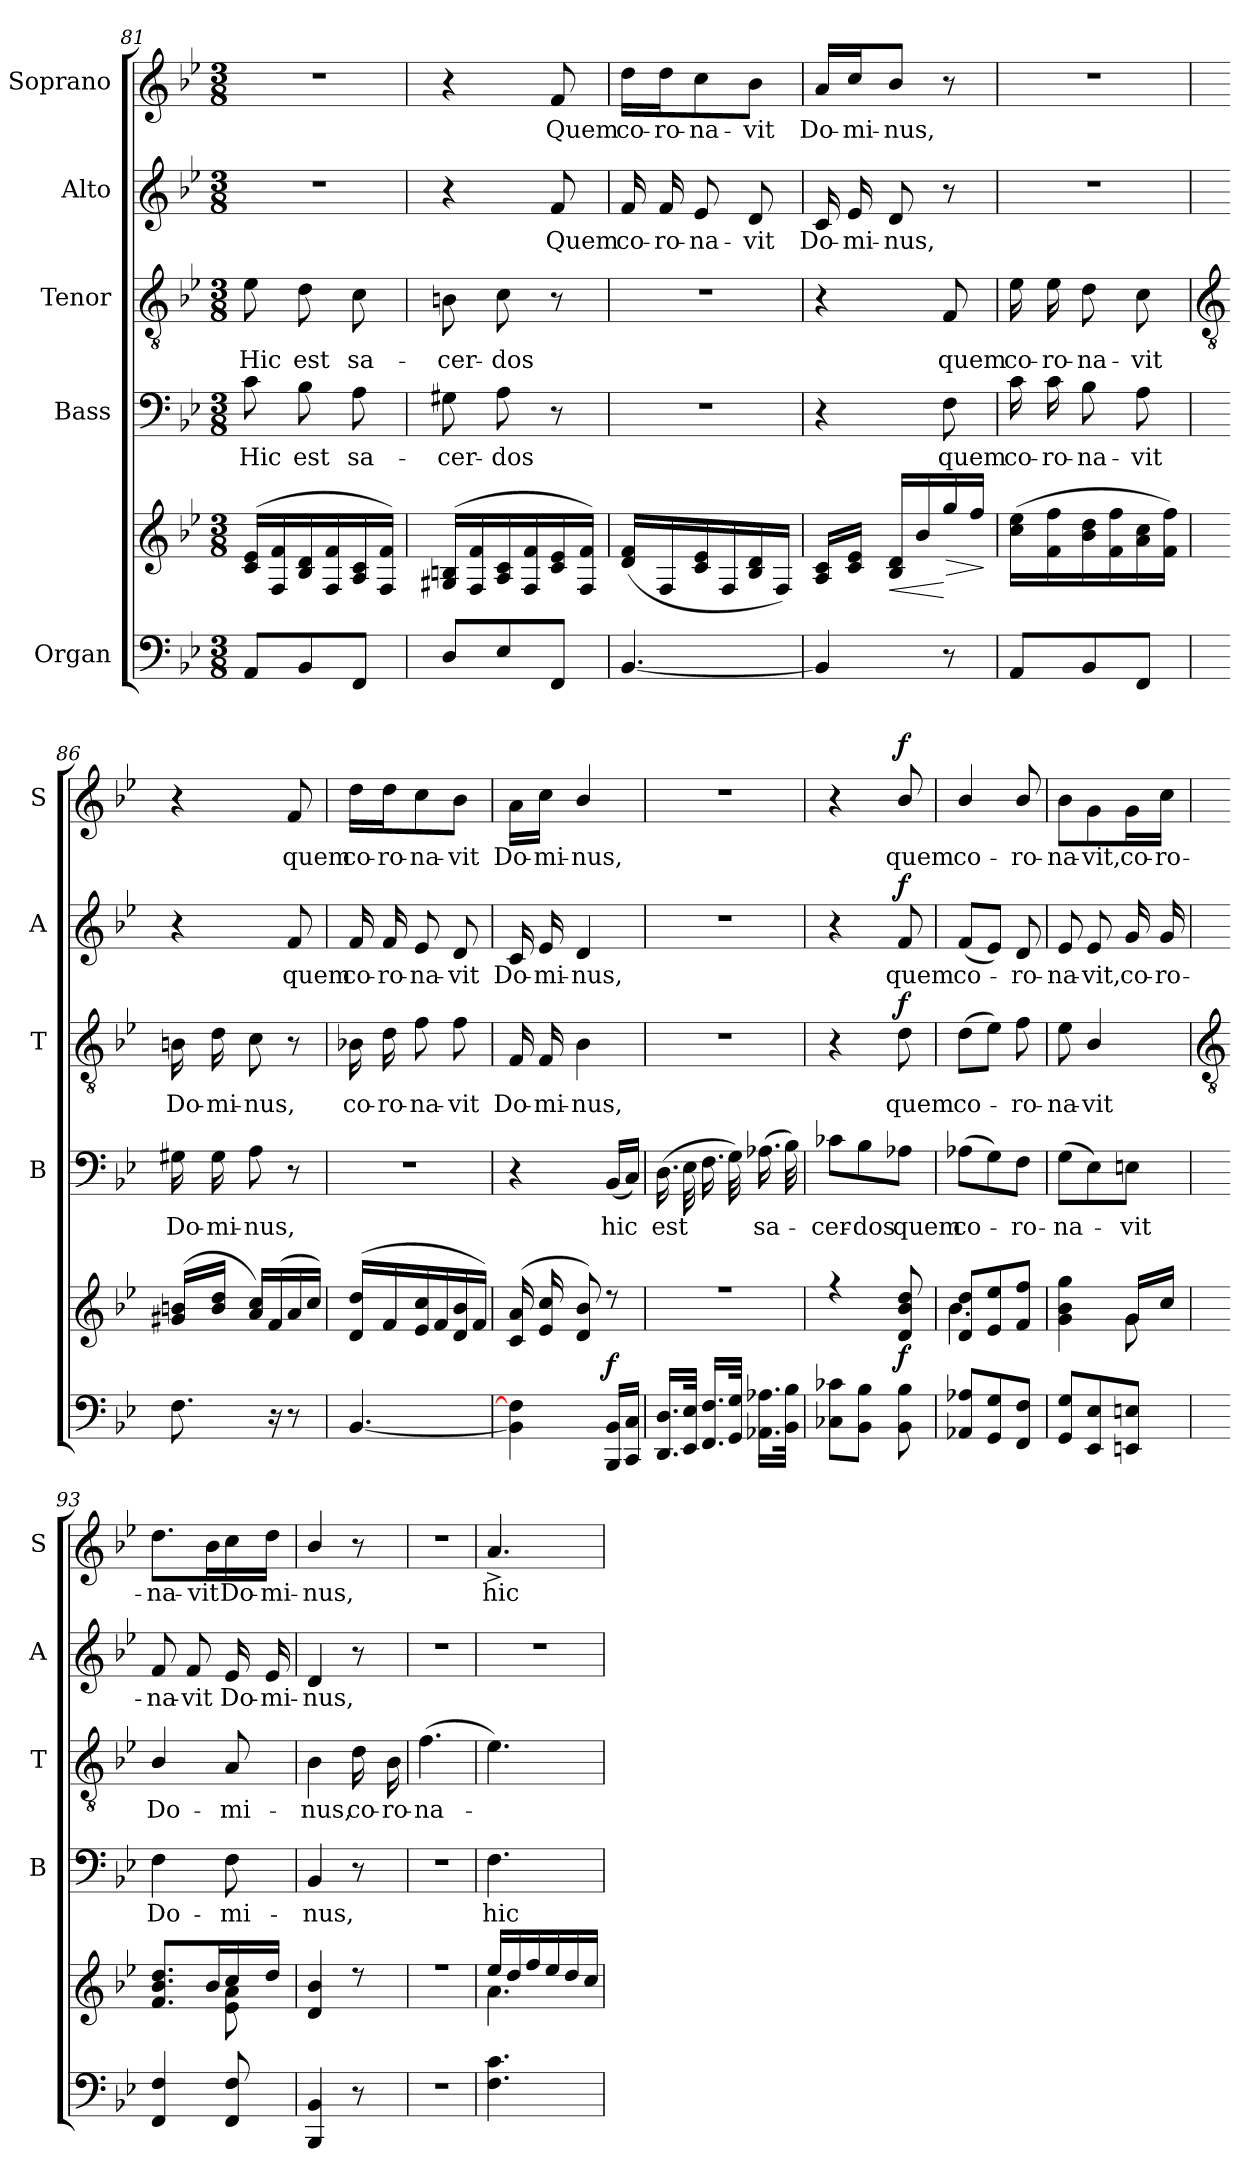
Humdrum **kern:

**kern	**kern	**dynam	**kern	**text	**kern	**text	**dynam	**kern	**text	**dynam	**kern	**text	**dynam
*part5	*part5	*part5	*part4	*part4	*part3	*part3	*part3	*part2	*part2	*part2	*part1	*part1	*part1
*staff6	*staff5	*staff5/6	*staff4	*staff4	*staff3	*staff3	*staff3	*staff2	*staff2	*staff2	*staff1	*staff1	*staff1
*I"Organ	*	*	*I"Bass	*	*I"Tenor	*	*	*I"Alto	*	*	*I"Soprano	*	*
*	*	*	*I'B	*	*I'T	*	*	*I'A	*	*	*I'S	*	*
*clefF4	*clefG2	*	*clefF4	*	*clefGv2	*	*	*clefG2	*	*	*clefG2	*	*
*k[b-e-]	*k[b-e-]	*	*k[b-e-]	*	*k[b-e-]	*	*	*k[b-e-]	*	*	*k[b-e-]	*	*
*B-:	*B-:	*	*B-:	*	*B-:	*	*	*B-:	*	*	*B-:	*	*
*M3/8	*M3/8	*	*M3/8	*	*M3/8	*	*	*M3/8	*	*	*M3/8	*	*
=81	=81	=81	=81	=81	=81	=81	=81	=81	=81	=81	=81	=81	=81
*	*^	*	*	*	*	*	*	*	*	*	*	*	*
!	!	!	!	!	!LO:LY:b	!	!LO:LY:b	!	!LO:N:vis=1	!	!	!LO:N:vis=1	!	!
8AAL	(<16c 16e-LL	4.ryy	.	8c	Hic	8e-	Hic	.	4.r	.	.	4.r	.	.
.	16F 16f	.	.	.	.	.	.	.	.	.	.	.	.	.
!	!	!	!	!	!LO:LY:b	!	!LO:LY:b	!	!	!	!	!	!	!
8BB-	16B- 16d	.	.	8B-	est	8d	est	.	.	.	.	.	.	.
.	16F 16f	.	.	.	.	.	.	.	.	.	.	.	.	.
!	!	!	!	!	!LO:LY:b	!	!LO:LY:b	!	!	!	!	!	!	!
8FFJ	16A 16c	.	.	8A	sa-	8c	sa-	.	.	.	.	.	.	.
.	16F 16fJJ)	.	.	.	.	.	.	.	.	.	.	.	.	.
=82	=82	=82	=82	=82	=82	=82	=82	=82	=82	=82	=82	=82	=82	=82
!	!	!	!	!	!LO:LY:b	!	!LO:LY:b	!	!	!	!	!	!	!
8DL	(<16G#X 16BnLL	4.ryy	.	8G#X	-cer-	8Bn	-cer-	.	4r	.	.	4r	.	.
.	16F 16f	.	.	.	.	.	.	.	.	.	.	.	.	.
!	!	!	!	!	!LO:LY:b	!	!LO:LY:b	!	!	!	!	!	!	!
8E-	16A 16c	.	.	8A	-dos	8c	-dos	.	.	.	.	.	.	.
.	16F 16f	.	.	.	.	.	.	.	.	.	.	.	.	.
!	!	!	!	!	!	!	!	!	!	!LO:LY:b	!	!	!LO:LY:b	!
8FFJ	16c 16e-	.	.	8r	.	8r	.	.	8f	Quem	.	8f	Quem	.
.	16F 16fJJ)	.	.	.	.	.	.	.	.	.	.	.	.	.
*	*v	*v	*	*	*	*	*	*	*	*	*	*	*	*
=83	=83	=83	=83	=83	=83	=83	=83	=83	=83	=83	=83	=83	=83
!	!	!	!LO:N:vis=1	!	!LO:N:vis=1	!	!	!	!LO:LY:b	!	!	!LO:LY:b	!
[4.BB-	(<16d 16fLL	.	4.r	.	4.r	.	.	16f	co-	.	16dd\LL	co-	.
!	!	!	!	!	!	!	!	!	!LO:LY:b	!	!	!LO:LY:b	!
.	16F	.	.	.	.	.	.	16f	-ro-	.	16dd\J	-ro-	.
!	!	!	!	!	!	!	!	!	!LO:LY:b	!	!	!LO:LY:b	!
.	16c 16e-	.	.	.	.	.	.	8e-	-na-	.	8cc\	-na-	.
.	16F	.	.	.	.	.	.	.	.	.	.	.	.
!	!	!	!	!	!	!	!	!	!LO:LY:b	!	!	!LO:LY:b	!
.	16B- 16d	.	.	.	.	.	.	8d	-vit	.	8b-\J	-vit	.
.	16FJJ)	.	.	.	.	.	.	.	.	.	.	.	.
=84	=84	=84	=84	=84	=84	=84	=84	=84	=84	=84	=84	=84	=84
!	!	!	!	!	!	!	!	!	!LO:LY:b	!	!	!LO:LY:b	!
4BB-]	16A 16cLL	.	4r	.	4r	.	.	16c	Do-	.	16a/LL	Do-	.
!	!	!	!	!	!	!	!	!	!LO:LY:b	!	!	!LO:LY:b	!
.	16c 16e-JJ	.	.	.	.	.	.	16e-	-mi-	.	16cc/J	-mi-	.
!	!	!LO:HP:b	!	!	!	!	!	!	!LO:LY:b	!	!	!LO:LY:b	!
.	16B- 16dLL	<	.	.	.	.	.	8d	-nus,	.	8b-/J	-nus,	.
.	16b-	.	.	.	.	.	.	.	.	.	.	.	.
!	!	!LO:HP:n=1:b	!	!LO:LY:b	!	!LO:LY:b	!	!	!	!	!	!	!
8r	16gg	[ >	8F	quem	8F	quem	.	8r	.	.	8r	.	.
.	16ffJJ	.	.	.	.	.	.	.	.	.	.	.	.
.	.	]	.	.	.	.	.	.	.	.	.	.	.
=85	=85	=85	=85	=85	=85	=85	=85	=85	=85	=85	=85	=85	=85
!	!	!	!	!LO:LY:b	!	!LO:LY:b	!	!LO:N:vis=1	!	!	!LO:N:vis=1	!	!
8AAL	(>16cc 16ee-LL	.	16c	co-	16e-	co-	.	4.r	.	.	4.r	.	.
!	!	!	!	!LO:LY:b	!	!LO:LY:b	!	!	!	!	!	!	!
.	16f 16ff	.	16c	-ro-	16e-	-ro-	.	.	.	.	.	.	.
!	!	!	!	!LO:LY:b	!	!LO:LY:b	!	!	!	!	!	!	!
8BB-	16b- 16dd	.	8B-	-na-	8d	-na-	.	.	.	.	.	.	.
.	16f 16ff	.	.	.	.	.	.	.	.	.	.	.	.
!	!	!	!	!LO:LY:b	!	!LO:LY:b	!	!	!	!	!	!	!
8FFJ	16a 16cc	.	8A	-vit	8c	-vit	.	.	.	.	.	.	.
.	16f 16ffJJ)	.	.	.	.	.	.	.	.	.	.	.	.
!!LO:LB:g=z
=86	=86	=86	=86	=86	=86	=86	=86	=86	=86	=86	=86	=86	=86
*	*	*	*	*	*clefGv2	*	*	*	*	*	*	*	*
*	*^	*	*	*	*	*	*	*	*	*	*	*	*
!	!	!	!	!	!LO:LY:b	!	!LO:LY:b	!	!	!	!	!	!	!
8.F	(>16g#X 16bnLL	4.ryy	.	16G#X	Do-	16Bn	Do-	.	4r	.	.	4r	.	.
!	!	!	!	!	!LO:LY:b	!	!LO:LY:b	!	!	!	!	!	!	!
.	16b 16ddJJ	.	.	16G#	-mi-	16d	-mi-	.	.	.	.	.	.	.
!	!	!	!	!	!LO:LY:b	!	!LO:LY:b	!	!	!	!	!	!	!
.	16a 16ccLL)	.	.	8A	-nus,	8c	-nus,	.	.	.	.	.	.	.
16r	(<16f	.	.	.	.	.	.	.	.	.	.	.	.	.
!	!	!	!	!	!	!	!	!	!	!LO:LY:b	!	!	!LO:LY:b	!
8r	16a	.	.	8r	.	8r	.	.	8f	quem	.	8f	quem	.
.	16ccJJ)	.	.	.	.	.	.	.	.	.	.	.	.	.
=87	=87	=87	=87	=87	=87	=87	=87	=87	=87	=87	=87	=87	=87	=87
!	!	!	!	!LO:N:vis=1	!	!	!LO:LY:b	!	!	!LO:LY:b	!	!	!LO:LY:b	!
[4.BB-	(<16d 16ddLL	4.ryy	.	4.r	.	16B-X	co-	.	16f	co-	.	16dd\LL	co-	.
!	!	!	!	!	!	!	!LO:LY:b	!	!	!LO:LY:b	!	!	!LO:LY:b	!
.	16f	.	.	.	.	16d	-ro-	.	16f	-ro-	.	16dd\J	-ro-	.
!	!	!	!	!	!	!	!LO:LY:b	!	!	!LO:LY:b	!	!	!LO:LY:b	!
.	16e- 16cc	.	.	.	.	8f	-na-	.	8e-	-na-	.	8cc\	-na-	.
.	16f	.	.	.	.	.	.	.	.	.	.	.	.	.
!	!	!	!	!	!	!	!LO:LY:b	!	!	!LO:LY:b	!	!	!LO:LY:b	!
.	16d 16b-	.	.	.	.	8f	-vit	.	8d	-vit	.	8b-\J	-vit	.
.	16fJJ)	.	.	.	.	.	.	.	.	.	.	.	.	.
=88	=88	=88	=88	=88	=88	=88	=88	=88	=88	=88	=88	=88	=88	=88
!	!	!	!	!	!	!	!LO:LY:b	!	!	!LO:LY:b	!	!	!LO:LY:b	!
4BB-] 4F]	(<16c 16aLL	4.ryy	.	4r	.	16F	Do-	.	16c	Do-	.	16a\LL	Do-	.
!	!	!	!	!	!	!	!LO:LY:b	!	!	!LO:LY:b	!	!	!LO:LY:b	!
.	16e- 16cc	.	.	.	.	16F	-mi-	.	16e-	-mi-	.	16cc\JJ	-mi-	.
!	!	!	!	!	!	!	!LO:LY:b	!	!	!LO:LY:b	!	!	!LO:LY:b	!
.	8d 8b-J)	.	.	.	.	4B-	-nus,	.	4d	-nus,	.	4b-/	-nus,	.
!	!	!	!LO:DY:a=2	!	!LO:LY:b	!	!	!	!	!	!	!	!	!
16BBB- 16BB-LL	8r	.	f	(<16BB-LL	hic	.	.	.	.	.	.	.	.	.
16CC 16CJJ	.	.	.	16CJJ)	.	.	.	.	.	.	.	.	.	.
=89	=89	=89	=89	=89	=89	=89	=89	=89	=89	=89	=89	=89	=89	=89
!	!LO:N:vis=1	!LO:N:vis=1	!	!	!LO:LY:b	!LO:N:vis=1	!	!	!LO:N:vis=1	!	!	!LO:N:vis=1	!	!
16.DD 16.DLL	4.r	4.ryy	.	(>16.DLL	est	4.r	.	.	4.r	.	.	4.r	.	.
32EE- 32E-JJ	.	.	.	32E-L	.	.	.	.	.	.	.	.	.	.
16.FF 16.FLL	.	.	.	16.F	.	.	.	.	.	.	.	.	.	.
32GG 32GJJ	.	.	.	32GJJ)	.	.	.	.	.	.	.	.	.	.
!	!	!	!	!	!LO:LY:b	!	!	!	!	!	!	!	!	!
16.AA-X 16.A-XLL	.	.	.	(>16.A-XLL	sa-	.	.	.	.	.	.	.	.	.
32BB- 32B-JJ	.	.	.	32B-JJ)	.	.	.	.	.	.	.	.	.	.
=90	=90	=90	=90	=90	=90	=90	=90	=90	=90	=90	=90	=90	=90	=90
!	!	!LO:N:vis=1	!	!	!LO:LY:b	!	!	!	!	!	!	!	!	!
8C-X 8c-XL	4r	4.ryy	.	8c-XL	-cer-	4r	.	.	4r	.	.	4r	.	.
!	!	!	!	!	!LO:LY:b	!	!	!	!	!	!	!	!	!
8BB- 8B-J	.	.	.	8B-	-dos	.	.	.	.	.	.	.	.	.
!	!	!	!LO:DY:b	!	!LO:LY:b	!	!LO:LY:b	!LO:DY:b	!	!LO:LY:b	!LO:DY:b	!	!LO:LY:b	!LO:DY:b
8BB- 8B-	8d 8b- 8dd	.	f	8A-XJ	quem	8d	quem	f	8f	quem	f	8b-/	quem	f
=91	=91	=91	=91	=91	=91	=91	=91	=91	=91	=91	=91	=91	=91	=91
!	!	!	!	!	!LO:LY:b	!	!LO:LY:b	!	!	!LO:LY:b	!	!	!LO:LY:b	!
8AA-X 8A-XL	8d 8ddL	4.b-\	.	(>8A-XL	co-	(>8dL	co-	.	(<8fL	co-	.	4b-/	co-	.
8GG 8G	8e- 8ee-	.	.	8G)	.	8e-J)	.	.	8e-J)	.	.	.	.	.
!	!	!	!	!	!LO:LY:b	!	!LO:LY:b	!	!	!LO:LY:b	!	!	!LO:LY:b	!
8FF 8FJ	8f 8ffJ	.	.	8FJ	ro-	8f	ro-	.	8d	ro-	.	8b-/	-ro-	.
=92	=92	=92	=92	=92	=92	=92	=92	=92	=92	=92	=92	=92	=92	=92
!	!	!	!	!	!LO:LY:b	!	!LO:LY:b	!	!	!LO:LY:b	!	!	!LO:LY:b	!
8GG 8GL	4g 4b- 4gg	4ryy	.	(>8GL	-na-	8e-	-na-	.	8e-	-na-	.	8b-\L	-na-	.
!	!	!	!	!	!	!	!LO:LY:b	!	!	!LO:LY:b	!	!	!LO:LY:b	!
8EE- 8E-	.	.	.	8E-)	.	4B-/	-vit	.	8e-	-vit,	.	8g\	-vit,	.
!	!	!	!	!	!LO:LY:b	!	!	!	!	!LO:LY:b	!	!	!LO:LY:b	!
8EEn 8EnJ	16gLL	8g\	.	8EnJ	vit	.	.	.	16g	co-	.	16g\L	co-	.
!	!	!	!	!	!	!	!	!	!	!LO:LY:b	!	!	!LO:LY:b	!
.	16ccJJ	.	.	.	.	.	.	.	16g	-ro-	.	16cc\JJ	-ro-	.
!!LO:LB:g=z
=93	=93	=93	=93	=93	=93	=93	=93	=93	=93	=93	=93	=93	=93	=93
*	*	*	*	*	*	*clefGv2	*	*	*	*	*	*	*	*
!	!	!	!	!	!LO:LY:b	!	!LO:LY:b	!	!	!LO:LY:b	!	!	!LO:LY:b	!
4FF 4F	8.f 8.b- 8.ddL	4ryy	.	4F	Do-	4B-/	Do-	.	8f	-na-	.	8.dd\L	-na-	.
!	!	!	!	!	!	!	!	!	!	!LO:LY:b	!	!	!	!
.	.	.	.	.	.	.	.	.	8f	-vit	.	.	.	.
!	!	!	!	!	!	!	!	!	!	!	!	!	!LO:LY:b	!
.	16b-L	.	.	.	.	.	.	.	.	.	.	16b-\L	-vit	.
!	!	!	!	!	!LO:LY:b	!	!LO:LY:b	!	!	!LO:LY:b	!	!	!LO:LY:b	!
8FF 8F	16cc	8e-\ 8a\	.	8F	-mi-	8A	-mi-	.	16e-	Do-	.	16cc\	Do-	.
!	!	!	!	!	!	!	!	!	!	!LO:LY:b	!	!	!LO:LY:b	!
.	16ddJJ	.	.	.	.	.	.	.	16e-	-mi-	.	16dd\JJ	-mi-	.
=94	=94	=94	=94	=94	=94	=94	=94	=94	=94	=94	=94	=94	=94	=94
!	!	!	!	!	!LO:LY:b	!	!LO:LY:b	!	!	!LO:LY:b	!	!	!LO:LY:b	!
4BBB- 4BB-	4d 4b-	4.ryy	.	4BB-	-nus,	4B-	-nus,	.	4d	-nus,	.	4b-/	-nus,	.
!	!	!	!	!	!	!	!LO:LY:b	!	!	!	!	!	!	!
8r	8r	.	.	8r	.	16d	co-	.	8r	.	.	8r	.	.
!	!	!	!	!	!	!	!LO:LY:b	!	!	!	!	!	!	!
.	.	.	.	.	.	16B-	-ro-	.	.	.	.	.	.	.
=95	=95	=95	=95	=95	=95	=95	=95	=95	=95	=95	=95	=95	=95	=95
!LO:N:vis=1	!LO:N:vis=1	!LO:N:vis=1	!	!LO:N:vis=1	!	!	!LO:LY:b	!	!LO:N:vis=1	!	!	!LO:N:vis=1	!	!
4.r	4.r	4.ryy	.	4.r	.	(>4.f	-na-	.	4.r	.	.	4.r	.	.
=96	=96	=96	=96	=96	=96	=96	=96	=96	=96	=96	=96	=96	=96	=96
!	!	!	!	!	!LO:LY:b	!	!	!	!LO:N:vis=1	!	!	!	!LO:LY:b	!
4.F 4.c	16ee-/LL	4.a\	.	4.F	hic	4.e-)	.	.	4.r	.	.	4.a^	hic	.
.	16dd/	.	.	.	.	.	.	.	.	.	.	.	.	.
.	16ff/	.	.	.	.	.	.	.	.	.	.	.	.	.
.	16ee-/	.	.	.	.	.	.	.	.	.	.	.	.	.
.	16dd/	.	.	.	.	.	.	.	.	.	.	.	.	.
.	16cc/JJ	.	.	.	.	.	.	.	.	.	.	.	.	.
*	*v	*v	*	*	*	*	*	*	*	*	*	*	*	*
=	=	=	=	=	=	=	=	=	=	=	=	=	=
*-	*-	*-	*-	*-	*-	*-	*-	*-	*-	*-	*-	*-	*-
